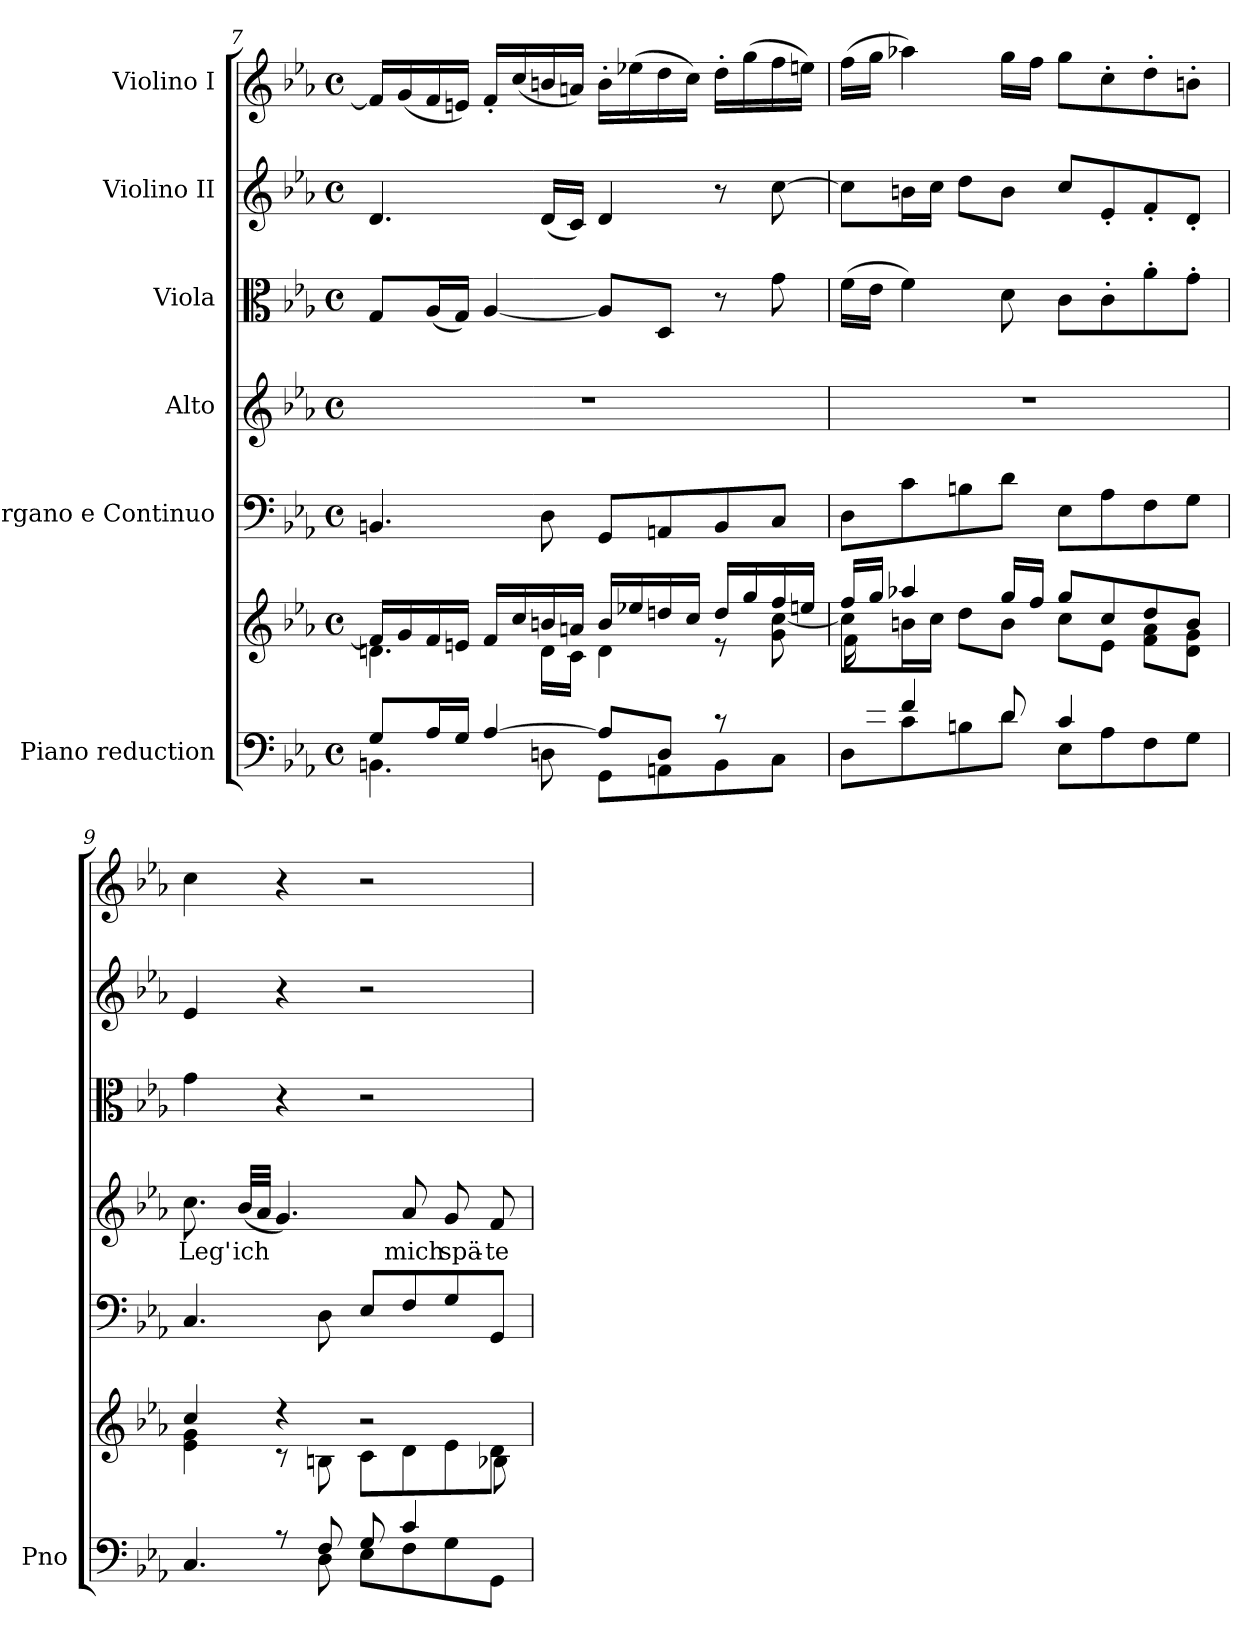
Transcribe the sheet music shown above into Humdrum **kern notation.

**kern	**kern	**kern	**kern	**text	**kern	**kern	**kern
*part6	*part6	*part5	*part4	*part4	*part3	*part2	*part1
*staff7	*staff6	*staff5	*staff4	*staff4	*staff3	*staff2	*staff1
*I"Piano reduction	*	*I"Organo e Continuo	*I"Alto	*	*I"Viola	*I"Violino II	*I"Violino I
*I'Pno	*	*	*	*	*	*	*
*clefF4	*clefG2	*clefF4	*clefG2	*	*clefC3	*clefG2	*clefG2
*k[b-e-a-]	*k[b-e-a-]	*k[b-e-a-]	*k[b-e-a-]	*	*k[b-e-a-]	*k[b-e-a-]	*k[b-e-a-]
*M4/4	*M4/4	*M4/4	*M4/4	*	*M4/4	*M4/4	*M4/4
*met(c)	*met(c)	*met(c)	*met(c)	*	*met(c)	*met(c)	*met(c)
=7	=7	=7	=7	=7	=7	=7	=7
*^	*^	*	*	*	*	*	*
8G/L	4.BBn\	16f/LL]	4.dn\	4.BBn/	1r	.	8G/L	4.d/	16f/LL]
.	.	16g/	.	.	.	.	.	.	(<16g/
16A-/L	.	16f/	.	.	.	.	(<16A-/L	.	16f/
16G/JJ	.	16en/JJ	.	.	.	.	16G/JJ)	.	16en/JJ)
[4A-/	.	16f/LL	.	.	.	.	[4A-/	.	16f'/LL
.	.	16cc/	.	.	.	.	.	.	(<16cc/
.	8Dn\	16bn/	16d\LL	8D\	.	.	.	(<16d/LL	16bn/
.	.	16an/JJ	16c\JJ	.	.	.	.	16c/JJ)	16an/JJ)
8A-/L]	8GG\L	16b/LL	4d\	8GG/L	.	.	8A-/L]	4d/	16b'\LL
.	.	16ee-X/	.	.	.	.	.	.	(>16ee-X\
8D/J	8AAn\	16ddn/	.	8AAn/	.	.	8D/J	.	16dd\
.	.	16cc/JJ	.	.	.	.	.	.	16cc\JJ)
8r	8BB\	16dd/LL	8r	8BB/	.	.	8r	8r	16dd'\LL
.	.	16gg/	.	.	.	.	.	.	(>16gg\
8ryy	8C\J	16ff/	8g\ [8cc\	8C/J	.	.	8g\	[8cc\	16ff\
.	.	16een/JJ	.	.	.	.	.	.	16een\JJ)
=8	=8	=8	=8	=8	=8	=8	=8	=8	=8
*	*	*	*^	*	*	*	*	*	*
16ryy	8D\L	16ff/LL	8cc\L]	16f\LL	8D\L	1r	.	(>16f\LL	8cc\L]	(>16ff\LL
16e-/JJ	.	16gg/JJ	.	2...ryy	.	.	.	16e-\JJ	.	16gg\JJ
4f/	8c\	4aa-X/	16bn\L	.	8c\	.	.	4f\)	16bn\L	4aa-X\)
.	.	.	16cc\JJ	.	.	.	.	.	16cc\JJ	.
.	8Bn\	.	8dd\L	.	8Bn\	.	.	.	8dd\L	.
8d/	8d\J	16gg/LL	8b\J	.	8d\J	.	.	8d\	8b\J	16gg\LL
.	.	16ff/JJ	.	.	.	.	.	.	.	16ff\JJ
4c/	8E-\L	8gg/L	8cc\L	.	8E-\L	.	.	8c\L	8cc/L	8gg\L
.	8A-\	8cc/	8e-\J	.	8A-\	.	.	8c'\	8e-'/	8cc'\
4ryy	8F\	8dd/	8f\ 8a-\L	.	8F\	.	.	8a-'\	8f'/	8dd'\
.	8G\J	8b/J	8d\ 8g\J	.	8G\J	.	.	8g'\J	8d'/J	8bn'\J
!!LO:PB:g=z
=9	=9	=9	=9	=9	=9	=9	=9	=9	=9	=9
!	!	!	!	!	!	!	!LO:LY:b	!	!	!
4ryy	4.C/	4cc/	4e-\ 4g\	2..ryy	4.C/	8.cc\	Leg'	4g\	4e-/	4cc\
!	!	!	!	!	!	!	!LO:LY:b	!	!	!
.	.	.	.	.	.	(<32b-/LLL	ich	.	.	.
.	.	.	.	.	.	32a-/JJJ	.	.	.	.
8r	.	4r	8r	.	.	4.g/)	.	4r	4r	4r
8F/	8D\	.	8Bn\	.	8D\	.	.	.	.	.
8G/	8E-\L	2r	8c\L	.	8E-/L	.	.	2r	2r	2r
!	!	!	!	!	!	!	!LO:LY:b	!	!	!
4c/	8F\	.	8d\	.	8F/	8a-/	mich	.	.	.
!	!	!	!	!	!	!	!LO:LY:b	!	!	!
.	8G\	.	8e-\	.	8G/	8g/	spä-	.	.	.
!	!	!	!	!	!	!	!LO:LY:b	!	!	!
8ryy	8GG\J	.	8d\J	8B-\	8GG/J	8f/	-te	.	.	.
*v	*v	*	*	*	*	*	*	*	*	*
*	*v	*v	*v	*	*	*	*	*	*
=	=	=	=	=	=	=	=
*-	*-	*-	*-	*-	*-	*-	*-
